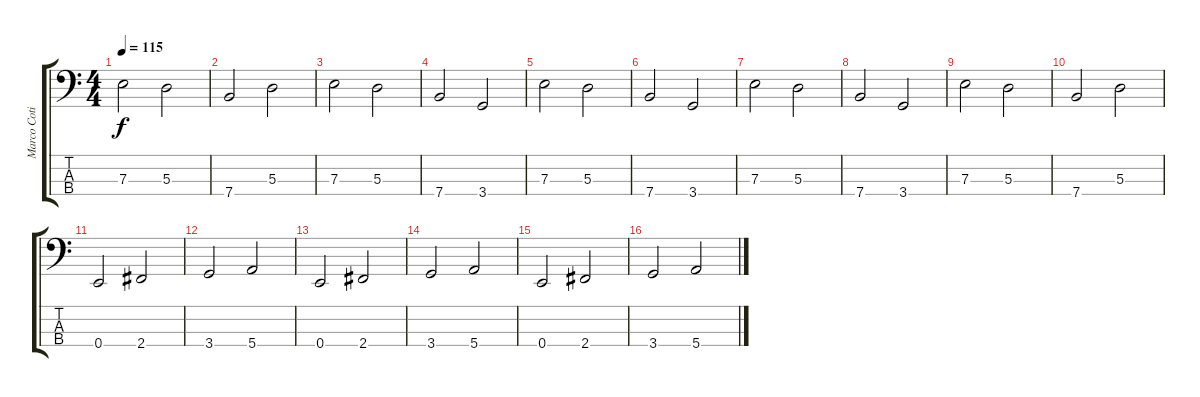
\track ("Marco Coti Zelati" "Marco Coti") {instrument electricbassfinger}
\staff {score tabs}
\tuning (G2 D2 A1 E1) {hide}
\ts (4 4)
\tempo 115
\clef f4
\ks c
7.3.2{dy f} 5.3.2 |
7.4.2 5.3.2 |
7.3.2 5.3.2 |
7.4.2 3.4.2 |
7.3.2 5.3.2 |
7.4.2 3.4.2 |
7.3.2 5.3.2 |
7.4.2 3.4.2 |
7.3.2 5.3.2 |
7.4.2 5.3.2 |
0.4.2 2.4.2 |
3.4.2 5.4.2 |
0.4.2 2.4.2 |
3.4.2 5.4.2 |
0.4.2 2.4.2 |
3.4.2 5.4.2
